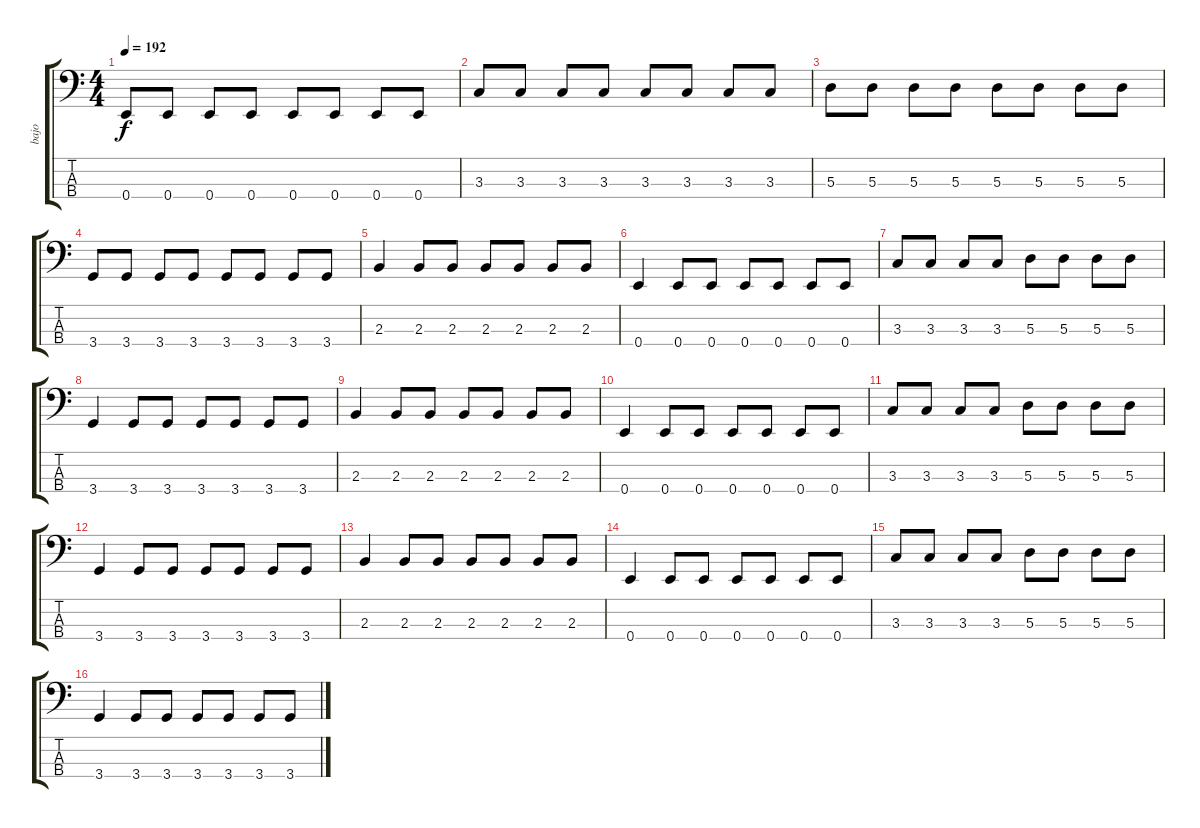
\track ("bajo" "bajo") {instrument electricbasspick}
\staff {score tabs}
\tuning (G2 D2 A1 E1) {hide}
\ts (4 4)
\tempo 192
\clef f4
\ks c
0.4.8{dy f} 0.4.8 0.4.8 0.4.8 0.4.8 0.4.8 0.4.8 0.4.8 |
3.3.8 3.3.8 3.3.8 3.3.8 3.3.8 3.3.8 3.3.8 3.3.8 |
5.3.8 5.3.8 5.3.8 5.3.8 5.3.8 5.3.8 5.3.8 5.3.8 |
3.4.8 3.4.8 3.4.8 3.4.8 3.4.8 3.4.8 3.4.8 3.4.8 |
2.3.4 2.3.8 2.3.8 2.3.8 2.3.8 2.3.8 2.3.8 |
0.4.4 0.4.8 0.4.8 0.4.8 0.4.8 0.4.8 0.4.8 |
3.3.8 3.3.8 3.3.8 3.3.8 5.3.8 5.3.8 5.3.8 5.3.8 |
3.4.4 3.4.8 3.4.8 3.4.8 3.4.8 3.4.8 3.4.8 |
2.3.4 2.3.8 2.3.8 2.3.8 2.3.8 2.3.8 2.3.8 |
0.4.4 0.4.8 0.4.8 0.4.8 0.4.8 0.4.8 0.4.8 |
3.3.8 3.3.8 3.3.8 3.3.8 5.3.8 5.3.8 5.3.8 5.3.8 |
3.4.4 3.4.8 3.4.8 3.4.8 3.4.8 3.4.8 3.4.8 |
2.3.4 2.3.8 2.3.8 2.3.8 2.3.8 2.3.8 2.3.8 |
0.4.4 0.4.8 0.4.8 0.4.8 0.4.8 0.4.8 0.4.8 |
3.3.8 3.3.8 3.3.8 3.3.8 5.3.8 5.3.8 5.3.8 5.3.8 |
3.4.4 3.4.8 3.4.8 3.4.8 3.4.8 3.4.8 3.4.8
